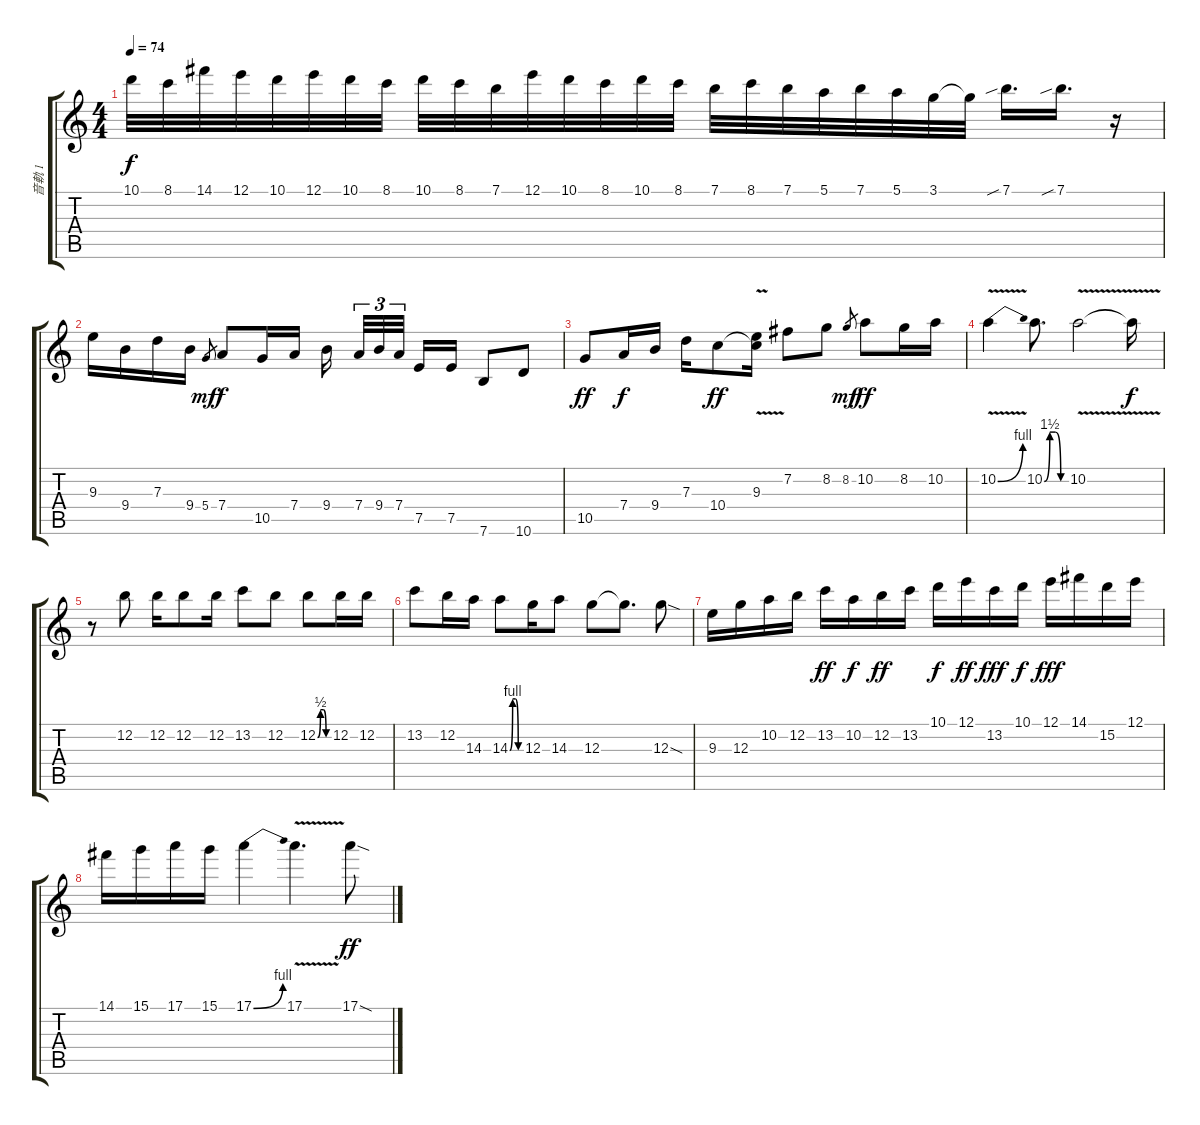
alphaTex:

\track ("音軌 1" "音軌 1") {instrument overdrivenguitar}
\staff {score tabs}
\tuning (E4 B3 G3 D3 A2 E2) {hide}
\ts (4 4)
\tempo 74
\clef g2
\ks c
10.1.32{dy f} 8.1.32 14.1.32 12.1.32 10.1.32 12.1.32 10.1.32 8.1.32 10.1.32 8.1.32 7.1.32 12.1.32 10.1.32 8.1.32 10.1.32 8.1.32 7.1.32 8.1.32 7.1.32 5.1.32 7.1.32 5.1.32 3.1.32 3.1{t}.32 7.1{sib}.16{d} 7.1{sib}.16{d} r.16 |
9.3.16 9.4.16 7.3.16 9.4.16 5.4.8{gr dy mf} 7.4.8{dy f} 10.5.16 7.4.16 9.4.16{beam splitsecondary} 7.4.32{tu (3 2)} 9.4.32{tu (3 2)} 7.4.32{tu (3 2) beam splitsecondary} 7.5.16 7.5.16 7.6.8 10.6.8 |
10.5.8{dy ff} 7.4.16{dy f} 9.4.16 7.3.16 10.4.8{dy ff} (9.3 10.4{v t}).16 7.2.8 8.2.8 8.2.8{gr dy mf} 10.2.8{dy ff} 8.2.16 10.2.16 |
10.2{be (bend 0 0 60 4) v}.4 10.2{be (custom 0 0 15 6 30 6 45 0 60 0)}.8{d} 10.2{v}.2 10.2{t}.16{dy f} |
r.8 12.2.8 12.2.16 12.2.8 12.2.16 13.2.8 12.2.8 12.2{be (custom 0 0 15 2 30 2 45 0 60 0)}.8 12.2.16 12.2.16 |
13.2.8 12.2.16 14.3.16 14.3{be (custom 0 0 15 4 30 4 45 0 60 0)}.8 12.3.16 14.3.8 12.3.8 12.3{t}.8{d} 12.3{sod}.8 |
9.3.16 12.3.16 10.2.16 12.2.16 13.2.16{dy ff} 10.2.16{dy f} 12.2.16{dy ff} 13.2.16 10.1.16{dy f} 12.1.16{dy ff} 13.2.16{dy fff} 10.1.16{dy f} 12.1.16{dy fff} 14.1.16 15.2.16 12.1.16 |
14.1.16 15.1.16 17.1.16 15.1.16 17.1{be (bend 0 0 60 4)}.4 17.1{v}.4{d} 17.1{sod}.8{dy ff}
